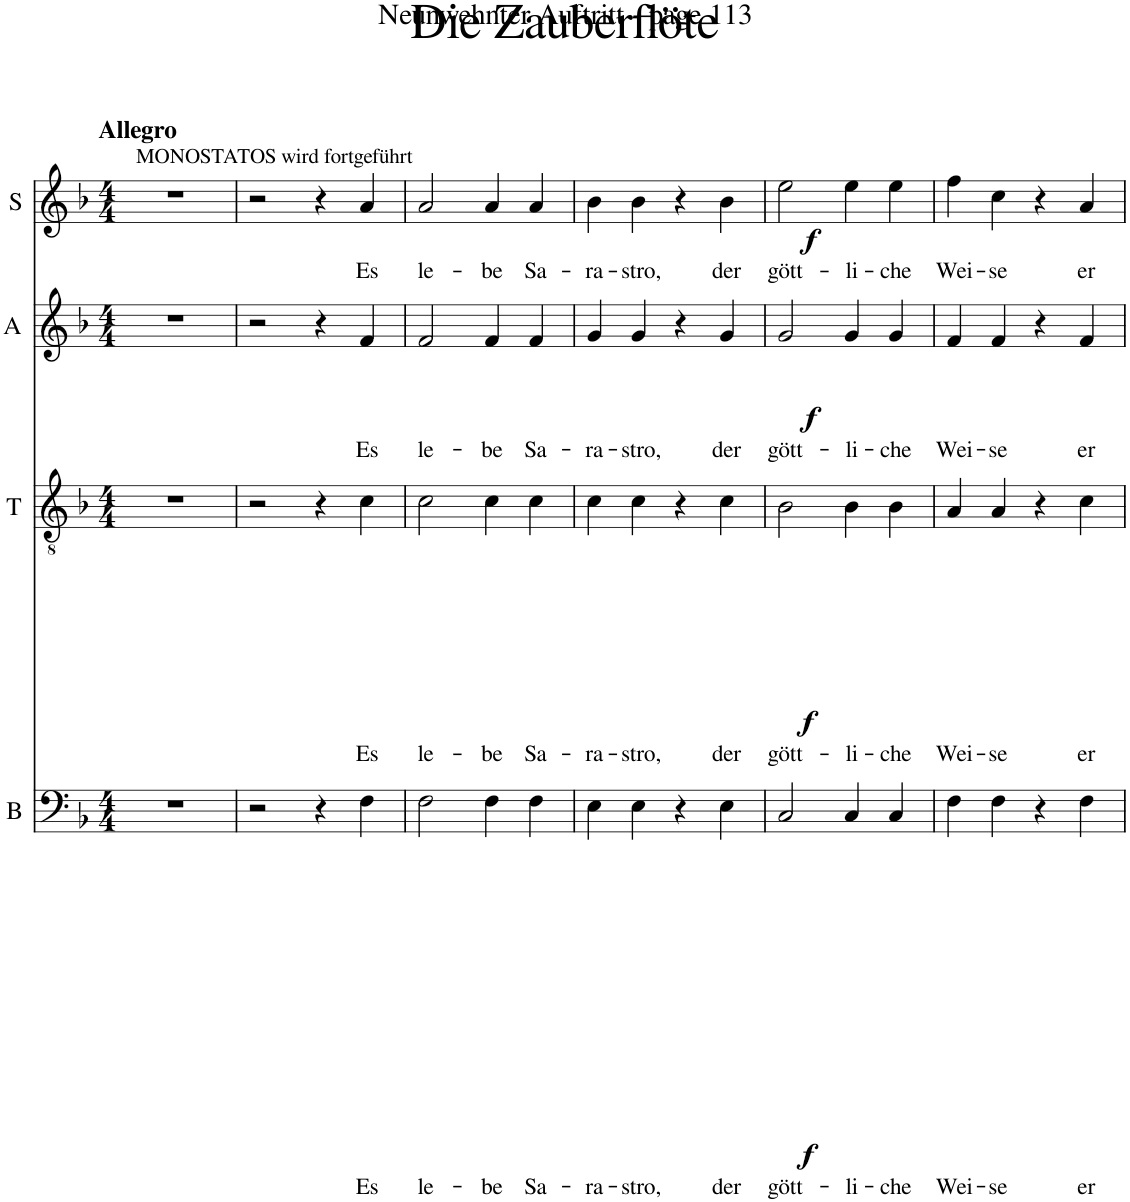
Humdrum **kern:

**kern	**text	**dynam	**kern	**text	**dynam	**kern	**text	**dynam	**kern	**text	**dynam
*part4	*part4	*part4	*part3	*part3	*part3	*part2	*part2	*part2	*part1	*part1	*part1
*staff4	*staff4	*staff4	*staff3	*staff3	*staff3	*staff2	*staff2	*staff2	*staff1	*staff1	*staff1
*I"B	*	*	*I"T	*	*	*I"A	*	*	*I"S	*	*
*I'B	*	*	*I'T	*	*	*I'A	*	*	*I'S	*	*
*clefF4	*	*	*clefGv2	*	*	*clefG2	*	*	*clefG2	*	*
*k[b-]	*	*	*k[b-]	*	*	*k[b-]	*	*	*k[b-]	*	*
*M4/4	*	*	*M4/4	*	*	*M4/4	*	*	*M4/4	*	*
=501	=501	=501	=501	=501	=501	=501	=501	=501	=501	=501	=501
!	!	!	!	!	!	!	!	!	!LO:TX:a:t=MONOSTATOS wird fortgeführt	!	!
!	!	!	!	!	!	!	!	!	!LO:TX:a:B:t=Allegro	!	!
1r	.	.	1r	.	.	1r	.	.	1r	.	.
=502	=502	=502	=502	=502	=502	=502	=502	=502	=502	=502	=502
2r	.	.	2r	.	.	2r	.	.	2r	.	.
4r	.	.	4r	.	.	4r	.	.	4r	.	.
!	!LO:LY:b	!	!	!LO:LY:b	!	!	!LO:LY:b	!	!	!LO:LY:b	!
4F\	Es	.	4c\	Es	.	4f/	Es	.	4a/	Es	.
=503	=503	=503	=503	=503	=503	=503	=503	=503	=503	=503	=503
!	!LO:LY:b	!	!	!LO:LY:b	!	!	!LO:LY:b	!	!	!LO:LY:b	!
2F\	le-	.	2c\	le-	.	2f/	le-	.	2a/	le-	.
!	!LO:LY:b	!	!	!LO:LY:b	!	!	!LO:LY:b	!	!	!LO:LY:b	!
4F\	-be	.	4c\	-be	.	4f/	-be	.	4a/	-be	.
!	!LO:LY:b	!	!	!LO:LY:b	!	!	!LO:LY:b	!	!	!LO:LY:b	!
4F\	Sa-	.	4c\	Sa-	.	4f/	Sa-	.	4a/	Sa-	.
=504	=504	=504	=504	=504	=504	=504	=504	=504	=504	=504	=504
!	!LO:LY:b	!	!	!LO:LY:b	!	!	!LO:LY:b	!	!	!LO:LY:b	!
4E\	-ra-	.	4c\	-ra-	.	4g/	-ra-	.	4b-\	-ra-	.
!	!LO:LY:b	!	!	!LO:LY:b	!	!	!LO:LY:b	!	!	!LO:LY:b	!
4E\	-stro,	.	4c\	-stro,	.	4g/	-stro,	.	4b-\	-stro,	.
4r	.	.	4r	.	.	4r	.	.	4r	.	.
!	!LO:LY:b	!	!	!LO:LY:b	!	!	!LO:LY:b	!	!	!LO:LY:b	!
4E\	der	.	4c\	der	.	4g/	der	.	4b-\	der	.
=505	=505	=505	=505	=505	=505	=505	=505	=505	=505	=505	=505
!	!LO:LY:b	!LO:DY:b	!	!LO:LY:b	!LO:DY:b	!	!LO:LY:b	!LO:DY:b	!	!LO:LY:b	!LO:DY:b
2C/	gött-	f	2B-\	gött-	f	2g/	gött-	f	2ee\	gött-	f
!	!LO:LY:b	!	!	!LO:LY:b	!	!	!LO:LY:b	!	!	!LO:LY:b	!
4C/	-li-	.	4B-\	-li-	.	4g/	-li-	.	4ee\	-li-	.
!	!LO:LY:b	!	!	!LO:LY:b	!	!	!LO:LY:b	!	!	!LO:LY:b	!
4C/	-che	.	4B-\	-che	.	4g/	-che	.	4ee\	-che	.
=506	=506	=506	=506	=506	=506	=506	=506	=506	=506	=506	=506
!	!LO:LY:b	!	!	!LO:LY:b	!	!	!LO:LY:b	!	!	!LO:LY:b	!
4F\	Wei-	.	4A/	Wei-	.	4f/	Wei-	.	4ff\	Wei-	.
!	!LO:LY:b	!	!	!LO:LY:b	!	!	!LO:LY:b	!	!	!LO:LY:b	!
4F\	-se	.	4A/	-se	.	4f/	-se	.	4cc\	-se	.
4r	.	.	4r	.	.	4r	.	.	4r	.	.
!	!LO:LY:b	!	!	!LO:LY:b	!	!	!LO:LY:b	!	!	!LO:LY:b	!
4F\	er	.	4c\	er	.	4f/	er	.	4a/	er	.
=	=	=	=	=	=	=	=	=	=	=	=
*-	*-	*-	*-	*-	*-	*-	*-	*-	*-	*-	*-
